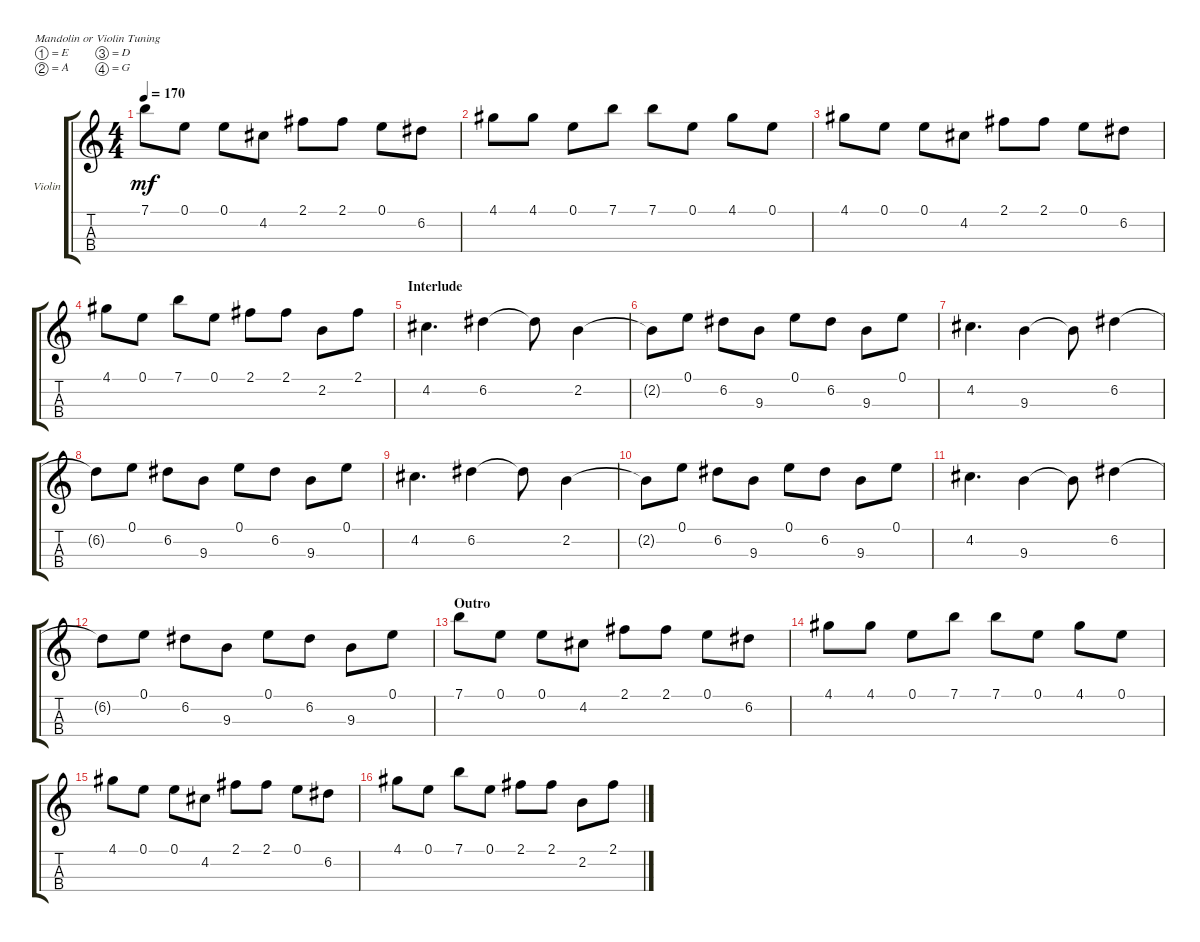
\defaultSystemsLayout 4
\bracketExtendMode groupsimilarinstruments
\firstSystemTrackNameOrientation horizontal
\otherSystemsTrackNameOrientation horizontal
\track ("Violin" "Violin") {instrument violin}
\staff {score tabs}
\tuning (E5 A4 D4 G3)
\ts (4 4)
\tempo 170
\clef g2
\scale
0.349265
\ks c
7.1.8{dy mf} 0.1.8 0.1.8 4.2.8 2.1.8 2.1.8 0.1.8 6.2.8 |
\scale
0.297794 4.1.8 4.1.8 0.1.8 7.1.8 7.1.8 0.1.8 4.1.8 0.1.8 |
\scale
0.380198 4.1.8 0.1.8 0.1.8 4.2.8 2.1.8 2.1.8 0.1.8 6.2.8 |
\scale
0.380198 4.1.8 0.1.8 7.1.8 0.1.8 2.1.8 2.1.8 2.2.8 2.1.8 |
\section ("" "Interlude")
\scale
0.239604 4.2.4{d} 6.2.4 6.2{t}.8 2.2.4 |
\scale
0.365385 2.2{t}.8 0.1.8 6.2.8 9.3.8 0.1.8 6.2.8 9.3.8 0.1.8 |
\scale
0.269231 4.2.4{d} 9.3.4 9.3{t}.8 6.2.4 |
\scale
0.365385 6.2{t}.8 0.1.8 6.2.8 9.3.8 0.1.8 6.2.8 9.3.8 0.1.8 |
\scale
0.268293 4.2.4{d} 6.2.4 6.2{t}.8 2.2.4 |
\scale
0.421286 2.2{t}.8 0.1.8 6.2.8 9.3.8 0.1.8 6.2.8 9.3.8 0.1.8 |
\scale
0.310421 4.2.4{d} 9.3.4 9.3{t}.8 6.2.4 |
\scale
0.350554 6.2{t}.8 0.1.8 6.2.8 9.3.8 0.1.8 6.2.8 9.3.8 0.1.8 |
\section ("" "Outro")
\scale
0.350554 7.1.8 0.1.8 0.1.8 4.2.8 2.1.8 2.1.8 0.1.8 6.2.8 |
\scale
0.298893 4.1.8 4.1.8 0.1.8 7.1.8 7.1.8 0.1.8 4.1.8 0.1.8 |
\scale
0.334495 4.1.8 0.1.8 0.1.8 4.2.8 2.1.8 2.1.8 0.1.8 6.2.8 |
\scale
0.334495 4.1.8 0.1.8 7.1.8 0.1.8 2.1.8 2.1.8 2.2.8 2.1.8
